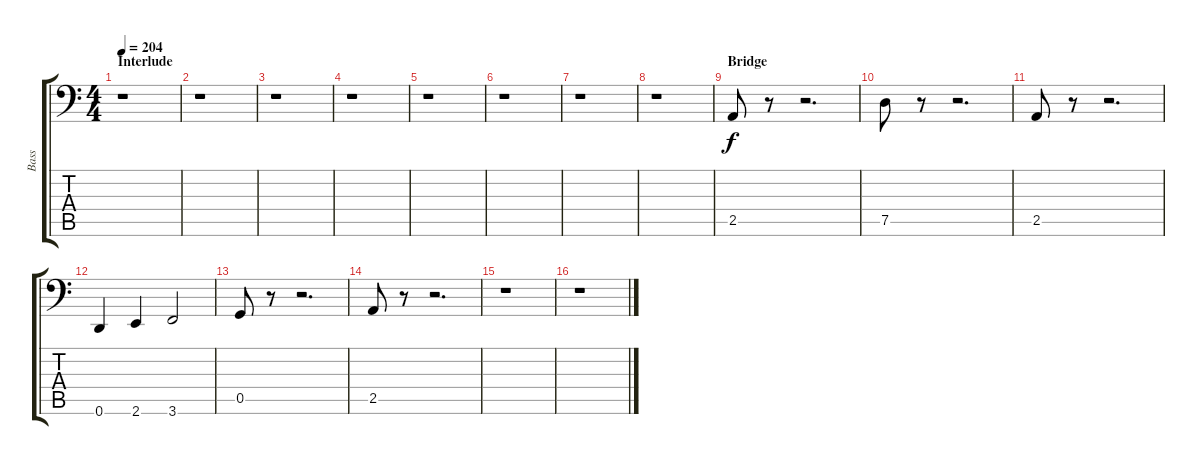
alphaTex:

\track ("Bass" "Bass") {instrument electricbasspick}
\staff {score tabs}
\tuning (D3 A2 F2 C2 G1 D1) {hide}
\ts (4 4)
\section ("" "Interlude")
\tempo 204
\clef f4
\ks c
r.1{dy f} |
r.1 |
r.1 |
r.1 |
r.1 |
r.1 |
r.1 |
r.1 |
\section ("" "Bridge")
2.5.8 r.8 r.2{d} |
7.5.8 r.8 r.2{d} |
2.5.8 r.8 r.2{d} |
0.6.4 2.6.4 3.6.2 |
0.5.8 r.8 r.2{d} |
2.5.8 r.8 r.2{d} |
r.1 |
r.1
